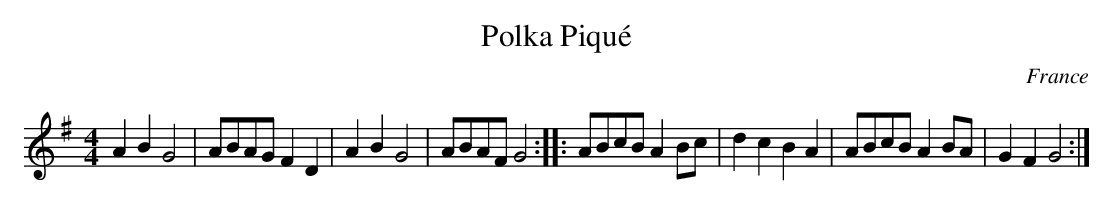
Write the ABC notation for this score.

X:1
T:Polka Piqu\'e
M:4/4
O:France
K:G
A2B2G4|ABAGF2D2|A2B2G4|ABAFG4::\
ABcBA2Bc|d2c2B2A2|ABcBA2BA|G2F2G4:|
